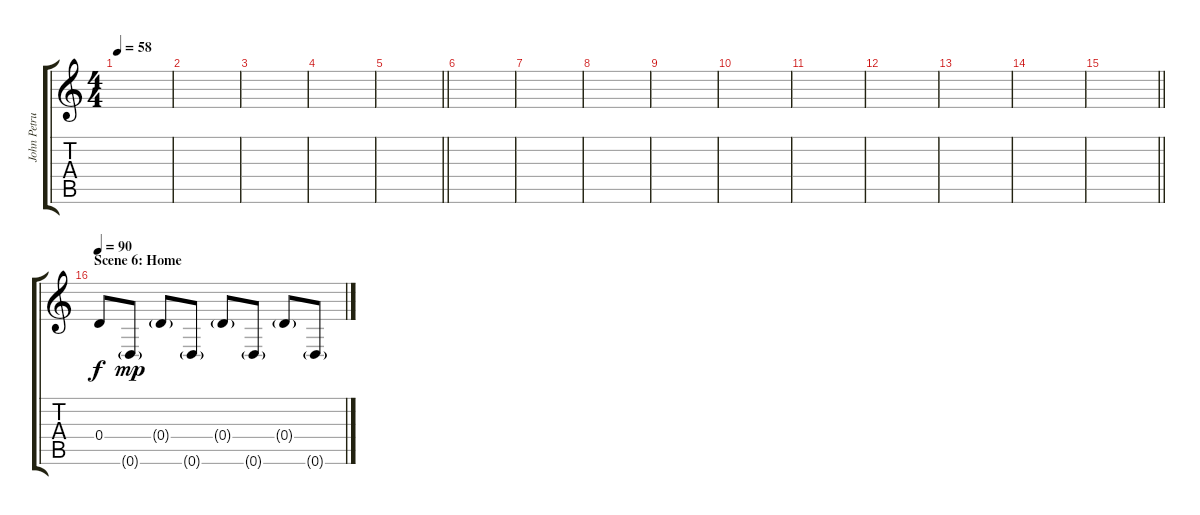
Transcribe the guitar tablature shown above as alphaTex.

\track ("John Petrucci" "John Petru") {instrument acousticguitarsteel}
\staff {score tabs}
\tuning (E4 B3 G3 D3 A2 D2) {hide}
\ts (4 4)
\tempo 58
\clef g2
\ks c
|
|
|
|
\barLineRight lightlight
|
|
|
|
|
|
|
|
|
|
\barLineRight lightlight
|
\section ("" "Scene 6: Home")
\tempo 90
0.4.8{volume 14 balance 11 instrument acousticguitarsteel} 0.6{g}.8{dy mp} 0.4{g}.8 0.6{g}.8 0.4{g}.8 0.6{g}.8 0.4{g}.8 0.6{g}.8
